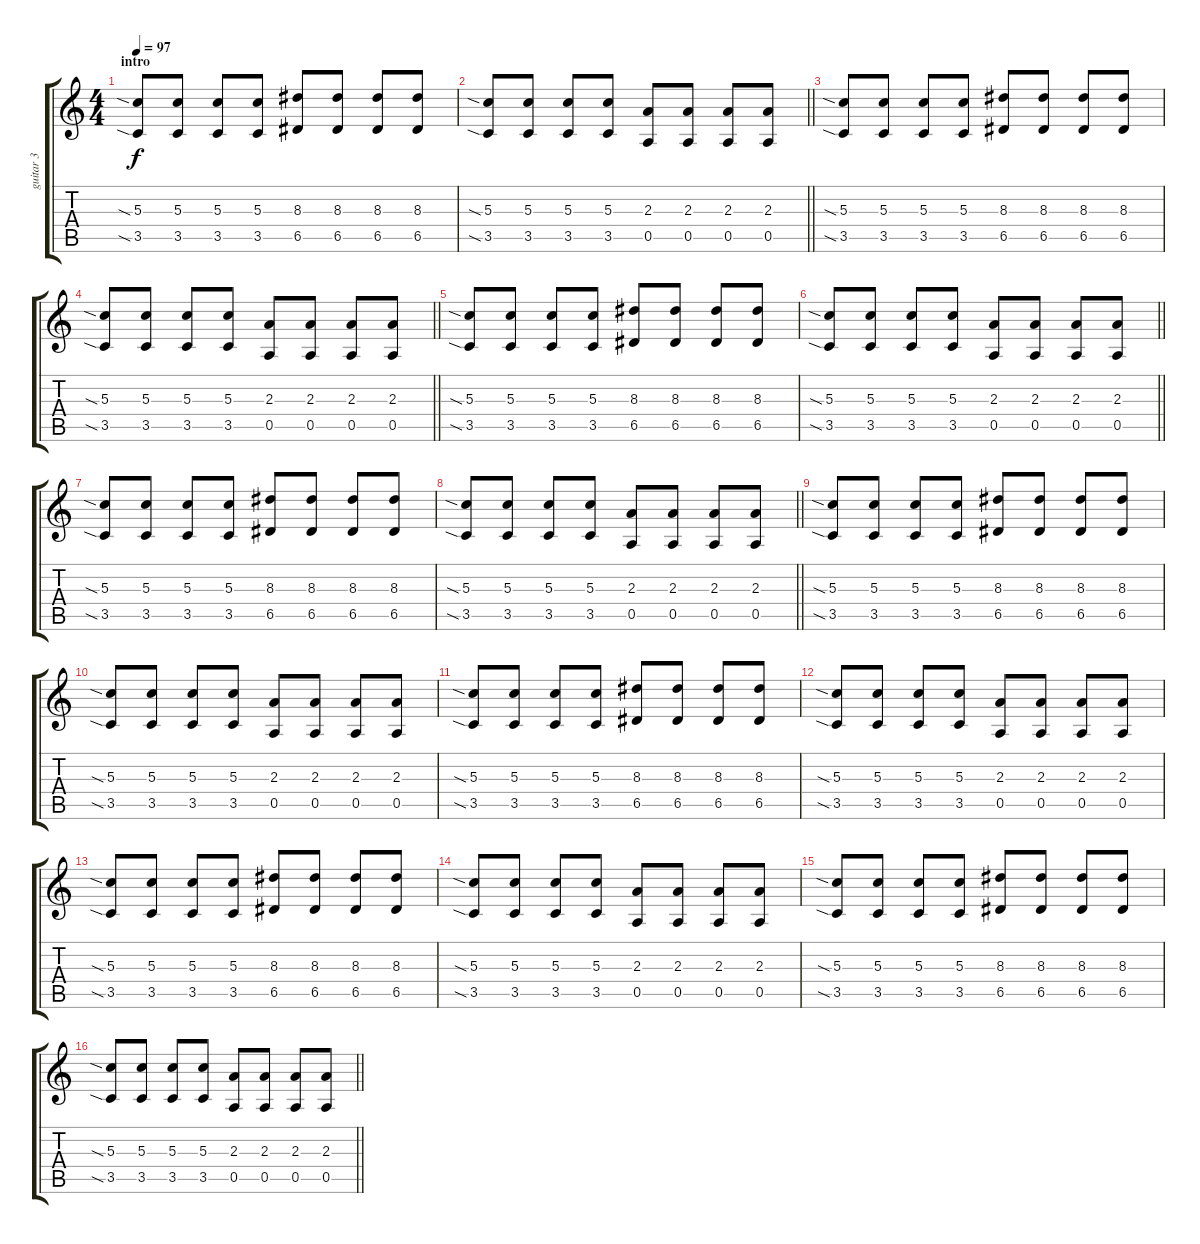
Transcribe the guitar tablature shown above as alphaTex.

\track ("guitar 3" "guitar 3") {instrument electricguitarjazz}
\staff {score tabs}
\tuning (E4 B3 G3 D3 A2 E2) {hide}
\ts (4 4)
\section ("" "intro")
\tempo 97
\clef g2
\ks c
(5.3{sia} 3.5{sia}).8{dy f instrument electricguitarjazz} (5.3 3.5).8 (5.3 3.5).8 (5.3 3.5).8 (8.3 6.5).8 (8.3 6.5).8 (8.3 6.5).8 (8.3 6.5).8 |
\barLineRight lightlight
(5.3{sia} 3.5{sia}).8 (5.3 3.5).8 (5.3 3.5).8 (5.3 3.5).8 (2.3 0.5).8 (2.3 0.5).8 (2.3 0.5).8 (2.3 0.5).8 |
(5.3{sia} 3.5{sia}).8 (5.3 3.5).8 (5.3 3.5).8 (5.3 3.5).8 (8.3 6.5).8 (8.3 6.5).8 (8.3 6.5).8 (8.3 6.5).8 |
\barLineRight lightlight
(5.3{sia} 3.5{sia}).8 (5.3 3.5).8 (5.3 3.5).8 (5.3 3.5).8 (2.3 0.5).8 (2.3 0.5).8 (2.3 0.5).8 (2.3 0.5).8 |
(5.3{sia} 3.5{sia}).8 (5.3 3.5).8 (5.3 3.5).8 (5.3 3.5).8 (8.3 6.5).8 (8.3 6.5).8 (8.3 6.5).8 (8.3 6.5).8 |
\barLineRight lightlight
(5.3{sia} 3.5{sia}).8 (5.3 3.5).8 (5.3 3.5).8 (5.3 3.5).8 (2.3 0.5).8 (2.3 0.5).8 (2.3 0.5).8 (2.3 0.5).8 |
(5.3{sia} 3.5{sia}).8 (5.3 3.5).8 (5.3 3.5).8 (5.3 3.5).8 (8.3 6.5).8 (8.3 6.5).8 (8.3 6.5).8 (8.3 6.5).8 |
\barLineRight lightlight
(5.3{sia} 3.5{sia}).8 (5.3 3.5).8 (5.3 3.5).8 (5.3 3.5).8 (2.3 0.5).8 (2.3 0.5).8 (2.3 0.5).8 (2.3 0.5).8 |
(5.3{sia} 3.5{sia}).8 (5.3 3.5).8 (5.3 3.5).8 (5.3 3.5).8 (8.3 6.5).8 (8.3 6.5).8 (8.3 6.5).8 (8.3 6.5).8 |
(5.3{sia} 3.5{sia}).8 (5.3 3.5).8 (5.3 3.5).8 (5.3 3.5).8 (2.3 0.5).8 (2.3 0.5).8 (2.3 0.5).8 (2.3 0.5).8 |
(5.3{sia} 3.5{sia}).8 (5.3 3.5).8 (5.3 3.5).8 (5.3 3.5).8 (8.3 6.5).8 (8.3 6.5).8 (8.3 6.5).8 (8.3 6.5).8 |
(5.3{sia} 3.5{sia}).8 (5.3 3.5).8 (5.3 3.5).8 (5.3 3.5).8 (2.3 0.5).8 (2.3 0.5).8 (2.3 0.5).8 (2.3 0.5).8 |
(5.3{sia} 3.5{sia}).8 (5.3 3.5).8 (5.3 3.5).8 (5.3 3.5).8 (8.3 6.5).8 (8.3 6.5).8 (8.3 6.5).8 (8.3 6.5).8 |
(5.3{sia} 3.5{sia}).8 (5.3 3.5).8 (5.3 3.5).8 (5.3 3.5).8 (2.3 0.5).8 (2.3 0.5).8 (2.3 0.5).8 (2.3 0.5).8 |
(5.3{sia} 3.5{sia}).8 (5.3 3.5).8 (5.3 3.5).8 (5.3 3.5).8 (8.3 6.5).8 (8.3 6.5).8 (8.3 6.5).8 (8.3 6.5).8 |
\barLineRight lightlight
(5.3{sia} 3.5{sia}).8 (5.3 3.5).8 (5.3 3.5).8 (5.3 3.5).8 (2.3 0.5).8 (2.3 0.5).8 (2.3 0.5).8 (2.3 0.5).8
